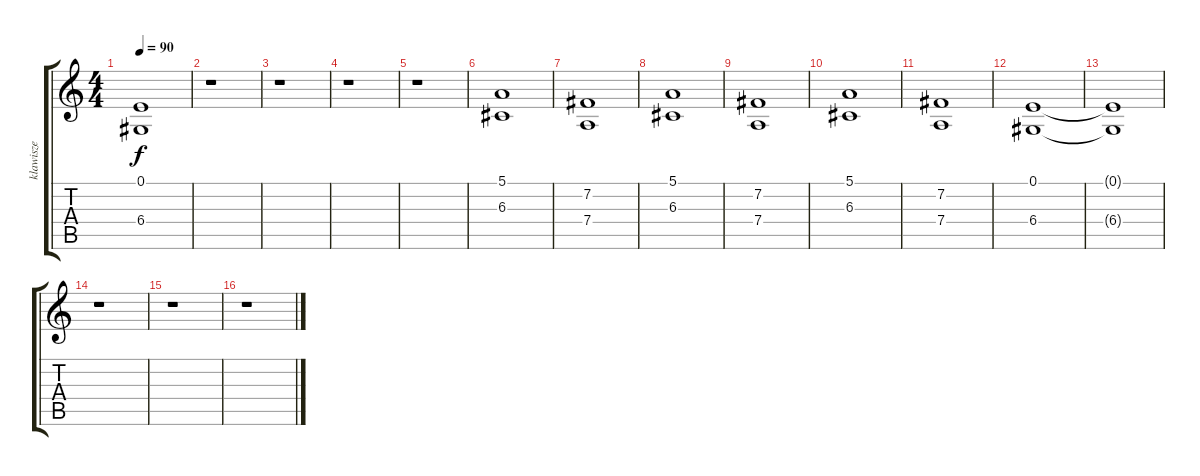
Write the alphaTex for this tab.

\track ("klawisze" "klawisze") {instrument pad1newage}
\staff {score tabs}
\tuning (E4 B3 G3 D3 A2 E2) {hide}
\ts (4 4)
\tempo 90
\clef g2
\ks c
(0.1 6.4).1{dy f} |
r.1 |
r.1 |
r.1 |
r.1 |
(5.1 6.3).1 |
(7.2 7.4).1 |
(5.1 6.3).1 |
(7.2 7.4).1 |
(5.1 6.3).1 |
(7.2 7.4).1 |
(0.1 6.4).1 |
(0.1{t} 6.4{t}).1 |
r.1 |
r.1 |
r.1
